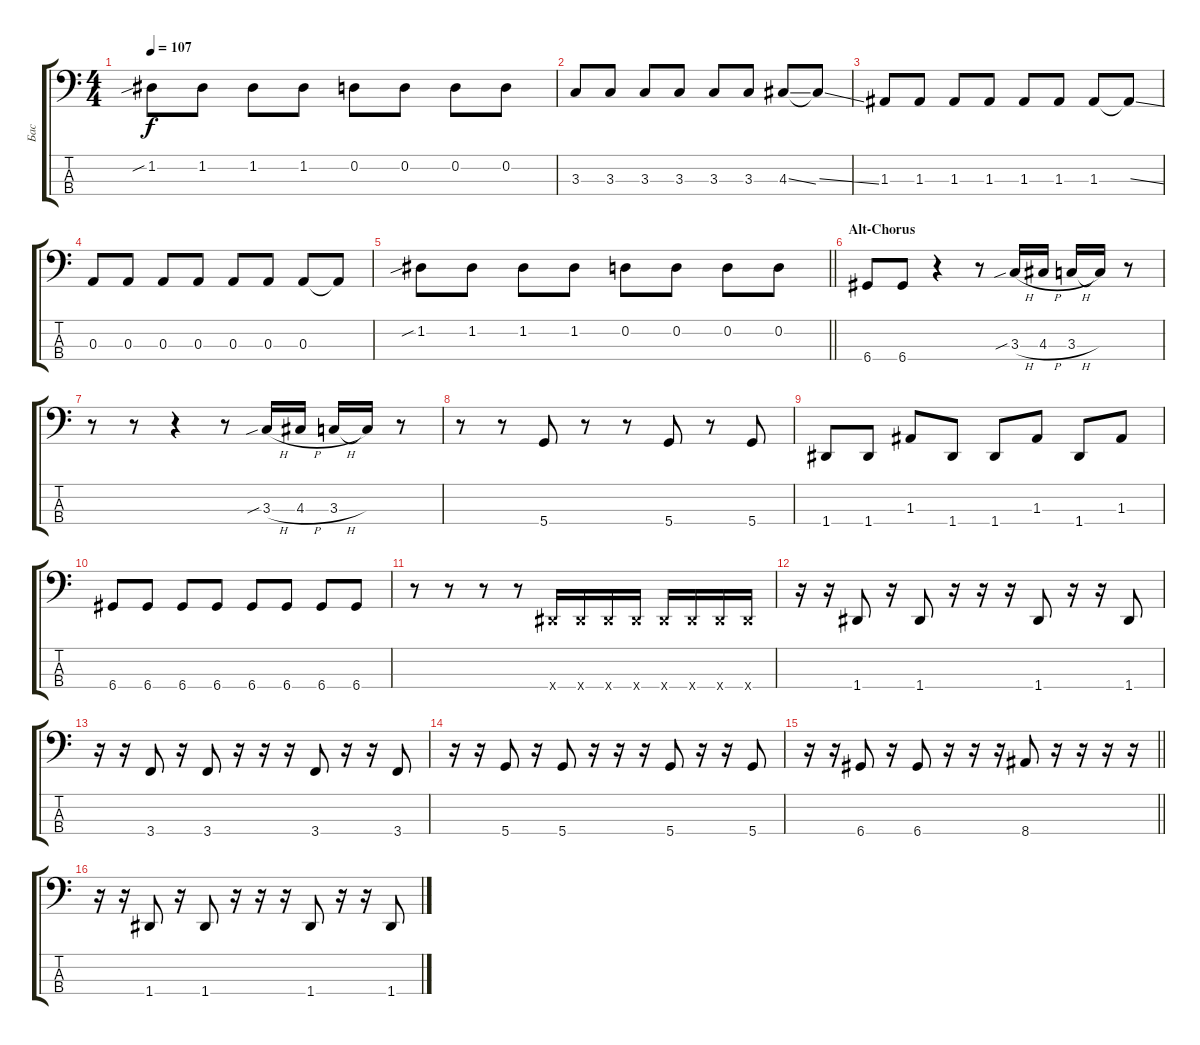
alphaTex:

\track ("Бас" "Бас") {instrument electricbassfinger}
\staff {score tabs}
\tuning (G2 D2 A1 D1) {hide}
\ts (4 4)
\tempo 107
\clef f4
\ks c
1.2{sib}.8{dy f} 1.2.8 1.2.8 1.2.8 0.2.8 0.2.8 0.2.8 0.2.8 |
3.3.8 3.3.8 3.3.8 3.3.8 3.3.8 3.3.8 4.3{ss}.8 4.3{ss t}.8 |
1.3.8 1.3.8 1.3.8 1.3.8 1.3.8 1.3.8 1.3.8 1.3{ss t}.8 |
0.3.8 0.3.8 0.3.8 0.3.8 0.3.8 0.3.8 0.3.8 0.3{t}.8 |
\barLineRight lightlight
1.2{sib}.8 1.2.8 1.2.8 1.2.8 0.2.8 0.2.8 0.2.8 0.2.8 |
\section ("" "Alt-Chorus")
6.4.8 6.4.8 r.4 r.8 3.3{sib h}.16 4.3{h}.16 3.3{h}.16 3.3{t}.16 r.8 |
r.8 r.8 r.4 r.8 3.3{sib h}.16 4.3{h}.16 3.3{h}.16 3.3{t}.16 r.8 |
r.8 r.8 5.4.8 r.8 r.8 5.4.8 r.8 5.4.8 |
1.4.8 1.4.8 1.3.8 1.4.8 1.4.8 1.3.8 1.4.8 1.3.8 |
6.4.8 6.4.8 6.4.8 6.4.8 6.4.8 6.4.8 6.4.8 6.4.8 |
r.8 r.8 r.8 r.8 1.4{x}.16 1.4{x}.16 1.4{x}.16 1.4{x}.16 1.4{x}.16 1.4{x}.16 1.4{x}.16 1.4{x}.16 |
r.16 r.16 1.4.8 r.16 1.4.8 r.16 r.16 r.16 1.4.8 r.16 r.16 1.4.8 |
r.16 r.16 3.4.8 r.16 3.4.8 r.16 r.16 r.16 3.4.8 r.16 r.16 3.4.8 |
r.16 r.16 5.4.8 r.16 5.4.8 r.16 r.16 r.16 5.4.8 r.16 r.16 5.4.8 |
\barLineRight lightlight
r.16 r.16 6.4.8 r.16 6.4.8 r.16 r.16 r.16 8.4.8 r.16 r.16 r.16 r.16 |
r.16 r.16 1.4.8 r.16 1.4.8 r.16 r.16 r.16 1.4.8 r.16 r.16 1.4.8
